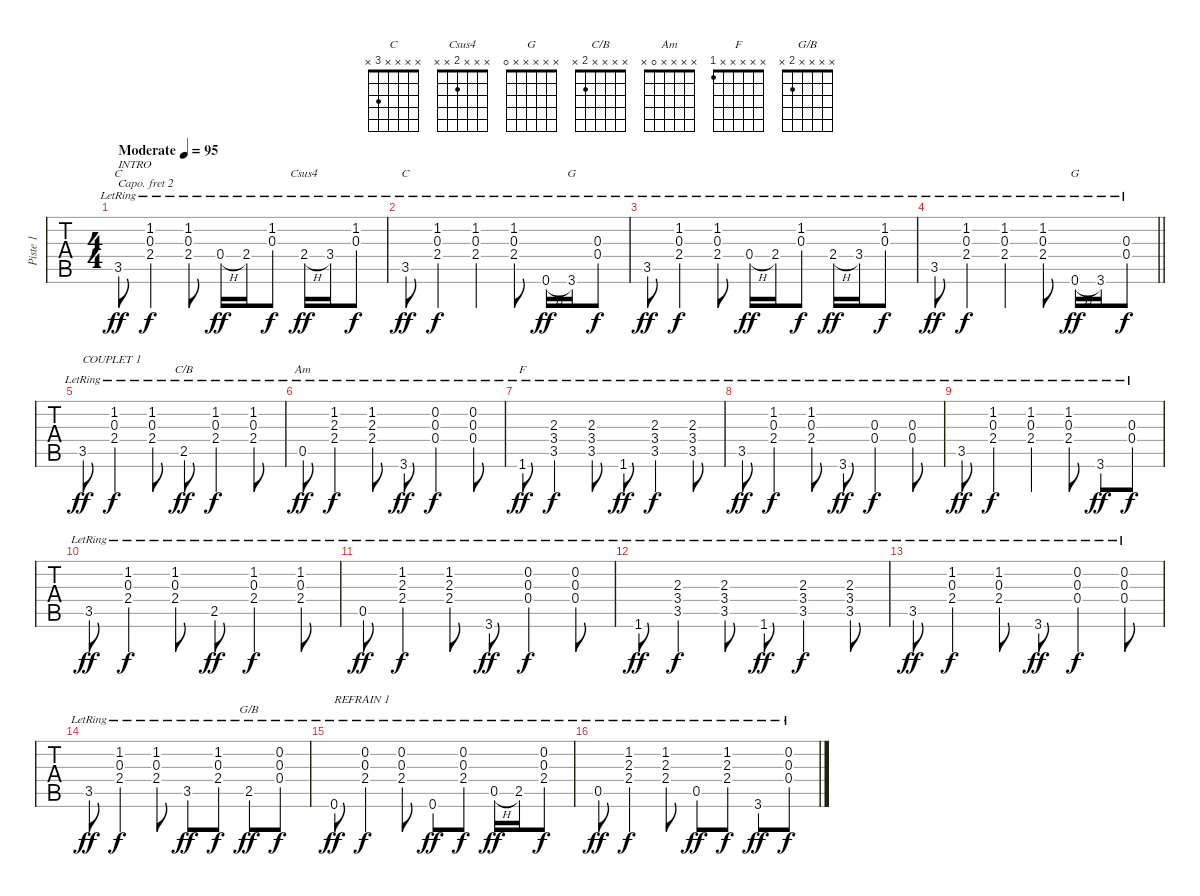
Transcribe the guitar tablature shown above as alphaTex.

\track ("Piste 1" "Piste 1") {instrument acousticguitarsteel}
\staff {tabs}
\capo 2
\tuning (E4 B3 G3 D3 A2 E2) {hide}
\chord ("C" 0 1 0 2 3 x)
\chord ("Csus4" x x x 2 x x)
\chord ("C" x x x x 3 x)
\chord ("G" x x x x x 3)
\chord ("G" x x x x x 0)
\chord ("C/B" x x x x 2 x)
\chord ("Am" x x x x 0 x)
\chord ("F" x x x x x 1)
\chord ("G/B" x x x x 2 x)
\ts (4 4)
\tempo (95 "Moderate")
\clef g2
\ks c
3.5{ac lr}.8{ch "C" txt "INTRO" dy ff instrument acousticguitarsteel} (1.2{lr} 0.3{lr} 2.4{lr}).4{dy f} (1.2{lr} 0.3{lr} 2.4{lr}).8 0.4{h ac lr}.16{dy ff} 2.4{ac lr}.16 (1.2{lr} 0.3{lr}).8{dy f} 2.4{h ac lr}.16{ch "Csus4" dy ff} 3.4{ac lr}.16 (1.2{lr} 0.3{lr}).8{dy f} |
3.5{ac lr}.8{ch "C" dy ff} (1.2{lr} 0.3{lr} 2.4{lr}).4{dy f} (1.2{lr} 0.3{lr} 2.4{lr}).4 (1.2{lr} 0.3{lr} 2.4{lr}).8 0.6{h ac lr}.16{dy ff} 3.6{ac lr}.16{ch "G"} (0.3{lr} 0.4{lr}).8{dy f} |
3.5{ac lr}.8{dy ff} (1.2{lr} 0.3{lr} 2.4{lr}).4{dy f} (1.2{lr} 0.3{lr} 2.4{lr}).8 0.4{h ac lr}.16{dy ff} 2.4{ac lr}.16 (1.2{lr} 0.3{lr}).8{dy f} 2.4{h ac lr}.16{dy ff} 3.4{ac lr}.16 (1.2{lr} 0.3{lr}).8{dy f} |
\barLineRight lightlight
3.5{ac lr}.8{dy ff} (1.2{lr} 0.3{lr} 2.4{lr}).4{dy f} (1.2{lr} 0.3{lr} 2.4{lr}).4 (1.2{lr} 0.3{lr} 2.4{lr}).8 0.6{h ac lr}.16{ch "G" dy ff} 3.6{ac lr}.16 (0.3{lr} 0.4{lr}).8{dy f} |
3.5{ac lr}.8{txt "COUPLET 1" dy ff} (1.2{lr} 0.3{lr} 2.4{lr}).4{dy f} (1.2{lr} 0.3{lr} 2.4{lr}).8 2.5{ac lr}.8{ch "C/B" dy ff} (1.2{lr} 0.3{lr} 2.4{lr}).4{dy f} (1.2{lr} 0.3{lr} 2.4{lr}).8 |
0.5{ac lr}.8{ch "Am" dy ff} (1.2{lr} 2.3{lr} 2.4{lr}).4{dy f} (1.2{lr} 2.3{lr} 2.4{lr}).8 3.6{ac lr}.8{dy ff} (0.2{lr} 0.3{lr} 0.4{lr}).4{dy f} (0.2{lr} 0.3{lr} 0.4{lr}).8 |
1.6{ac lr}.8{ch "F" dy ff} (2.3{lr} 3.4{lr} 3.5{lr}).4{dy f} (2.3{lr} 3.4{lr} 3.5{lr}).8 1.6{ac lr}.8{dy ff} (2.3{lr} 3.4{lr} 3.5{lr}).4{dy f} (2.3{lr} 3.4{lr} 3.5{lr}).8 |
3.5{ac lr}.8{dy ff} (1.2{lr} 0.3{lr} 2.4{lr}).4{dy f} (1.2{lr} 0.3{lr} 2.4{lr}).8 3.6{ac lr}.8{dy ff} (0.3{lr} 0.4{lr}).4{dy f} (0.3{lr} 0.4{lr}).8 |
3.5{ac lr}.8{dy ff} (1.2{lr} 0.3{lr} 2.4{lr}).4{dy f} (1.2{lr} 0.3{lr} 2.4{lr}).4 (1.2{lr} 0.3{lr} 2.4{lr}).8 3.6{ac lr}.8{dy ff} (0.3{lr} 0.4{lr}).8{dy f} |
3.5{ac lr}.8{dy ff} (1.2{lr} 0.3{lr} 2.4{lr}).4{dy f} (1.2{lr} 0.3{lr} 2.4{lr}).8 2.5{ac lr}.8{dy ff} (1.2{lr} 0.3{lr} 2.4{lr}).4{dy f} (1.2{lr} 0.3{lr} 2.4{lr}).8 |
0.5{ac lr}.8{dy ff} (1.2{lr} 2.3{lr} 2.4{lr}).4{dy f} (1.2{lr} 2.3{lr} 2.4{lr}).8 3.6{ac lr}.8{dy ff} (0.2{lr} 0.3{lr} 0.4{lr}).4{dy f} (0.2{lr} 0.3{lr} 0.4{lr}).8 |
1.6{ac lr}.8{dy ff} (2.3{lr} 3.4{lr} 3.5{lr}).4{dy f} (2.3{lr} 3.4{lr} 3.5{lr}).8 1.6{ac lr}.8{dy ff} (2.3{lr} 3.4{lr} 3.5{lr}).4{dy f} (2.3{lr} 3.4{lr} 3.5{lr}).8 |
3.5{ac lr}.8{dy ff} (1.2{lr} 0.3{lr} 2.4{lr}).4{dy f} (1.2{lr} 0.3{lr} 2.4{lr}).8 3.6{ac lr}.8{dy ff} (0.2{lr} 0.3{lr} 0.4{lr}).4{dy f} (0.2{lr} 0.3{lr} 0.4{lr}).8 |
3.5{ac lr}.8{dy ff} (1.2{lr} 0.3{lr} 2.4{lr}).4{dy f} (1.2{lr} 0.3{lr} 2.4{lr}).8 3.5{ac lr}.8{dy ff} (1.2{lr} 0.3{lr} 2.4{lr}).8{dy f} 2.5{ac lr}.8{ch "G/B" dy ff} (0.2{lr} 0.3{lr} 0.4{lr}).8{dy f} |
0.6{ac lr}.8{txt "REFRAIN 1" dy ff} (0.2{lr} 0.3{lr} 2.4{lr}).4{dy f} (0.2{lr} 0.3{lr} 2.4{lr}).8 0.6{ac lr}.8{dy ff} (0.2{lr} 0.3{lr} 2.4{lr}).8{dy f} 0.5{h ac lr}.16{dy ff} 2.5{ac lr}.16 (0.2{lr} 0.3{lr} 2.4{lr}).8{dy f} |
0.5{ac lr}.8{dy ff} (1.2{lr} 2.3{lr} 2.4{lr}).4{dy f} (1.2{lr} 2.3{lr} 2.4{lr}).8 0.5{ac lr}.8{dy ff} (1.2{lr} 2.3{lr} 2.4{lr}).8{dy f} 3.6{ac lr}.8{dy ff} (0.2{lr} 0.3{lr} 0.4{lr}).8{dy f}
